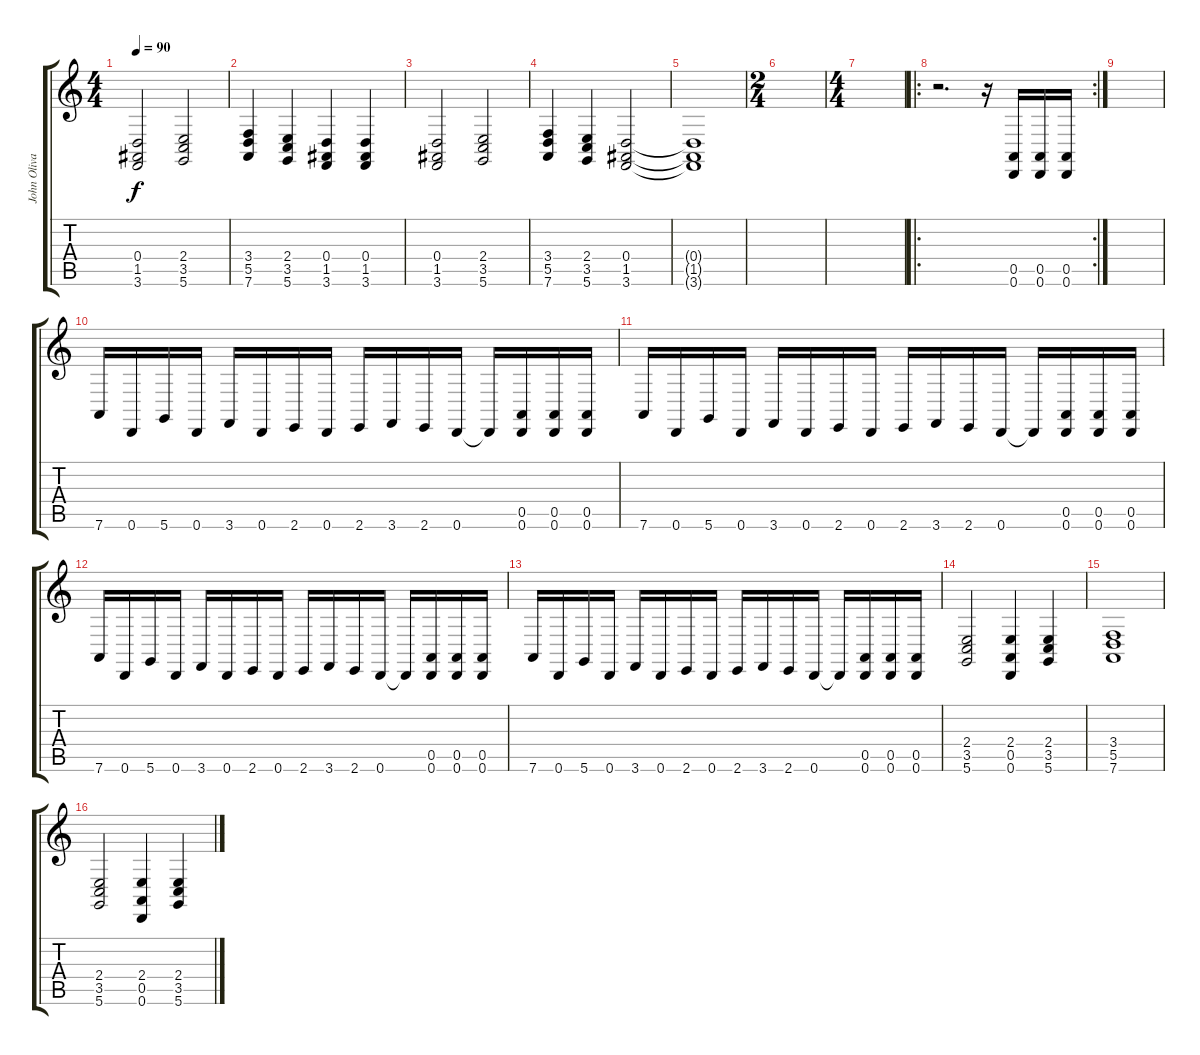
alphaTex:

\track ("John Oliva (R)" "John Oliva") {instrument acousticgrandpiano}
\staff {score tabs}
\tuning (E4 B3 G3 D3 A2 D2) {hide}
\ts (4 4)
\tempo 90
\clef g2
\ks c
(0.4 1.5 3.6).2{dy f} (2.4 3.5 5.6).2 |
(3.4 5.5 7.6).4 (2.4 3.5 5.6).4 (0.4 1.5 3.6).4 (0.4 1.5 3.6).4 |
(0.4 1.5 3.6).2 (2.4 3.5 5.6).2 |
(3.4 5.5 7.6).4 (2.4 3.5 5.6).4 (0.4 1.5 3.6).2 |
(0.4{t} 1.5{t} 3.6{t}).1 |
\ts (2 4)
|
\ts (4 4)
|
\ro
\rc 2
r.2{d} r.16 (0.5 0.6).16 (0.5 0.6).16 (0.5 0.6).16 |
|
7.6.16 0.6.16 5.6.16 0.6.16 3.6.16 0.6.16 2.6.16 0.6.16 2.6.16 3.6.16 2.6.16 0.6.16 0.6{t}.16 (0.5 0.6).16 (0.5 0.6).16 (0.5 0.6).16 |
7.6.16 0.6.16 5.6.16 0.6.16 3.6.16 0.6.16 2.6.16 0.6.16 2.6.16 3.6.16 2.6.16 0.6.16 0.6{t}.16 (0.5 0.6).16 (0.5 0.6).16 (0.5 0.6).16 |
7.6.16 0.6.16 5.6.16 0.6.16 3.6.16 0.6.16 2.6.16 0.6.16 2.6.16 3.6.16 2.6.16 0.6.16 0.6{t}.16 (0.5 0.6).16 (0.5 0.6).16 (0.5 0.6).16 |
7.6.16 0.6.16 5.6.16 0.6.16 3.6.16 0.6.16 2.6.16 0.6.16 2.6.16 3.6.16 2.6.16 0.6.16 0.6{t}.16 (0.5 0.6).16 (0.5 0.6).16 (0.5 0.6).16 |
(2.4 3.5 5.6).2 (2.4 0.5 0.6).4 (2.4 3.5 5.6).4 |
(3.4 5.5 7.6).1 |
(2.4 3.5 5.6).2 (2.4 0.5 0.6).4 (2.4 3.5 5.6).4
